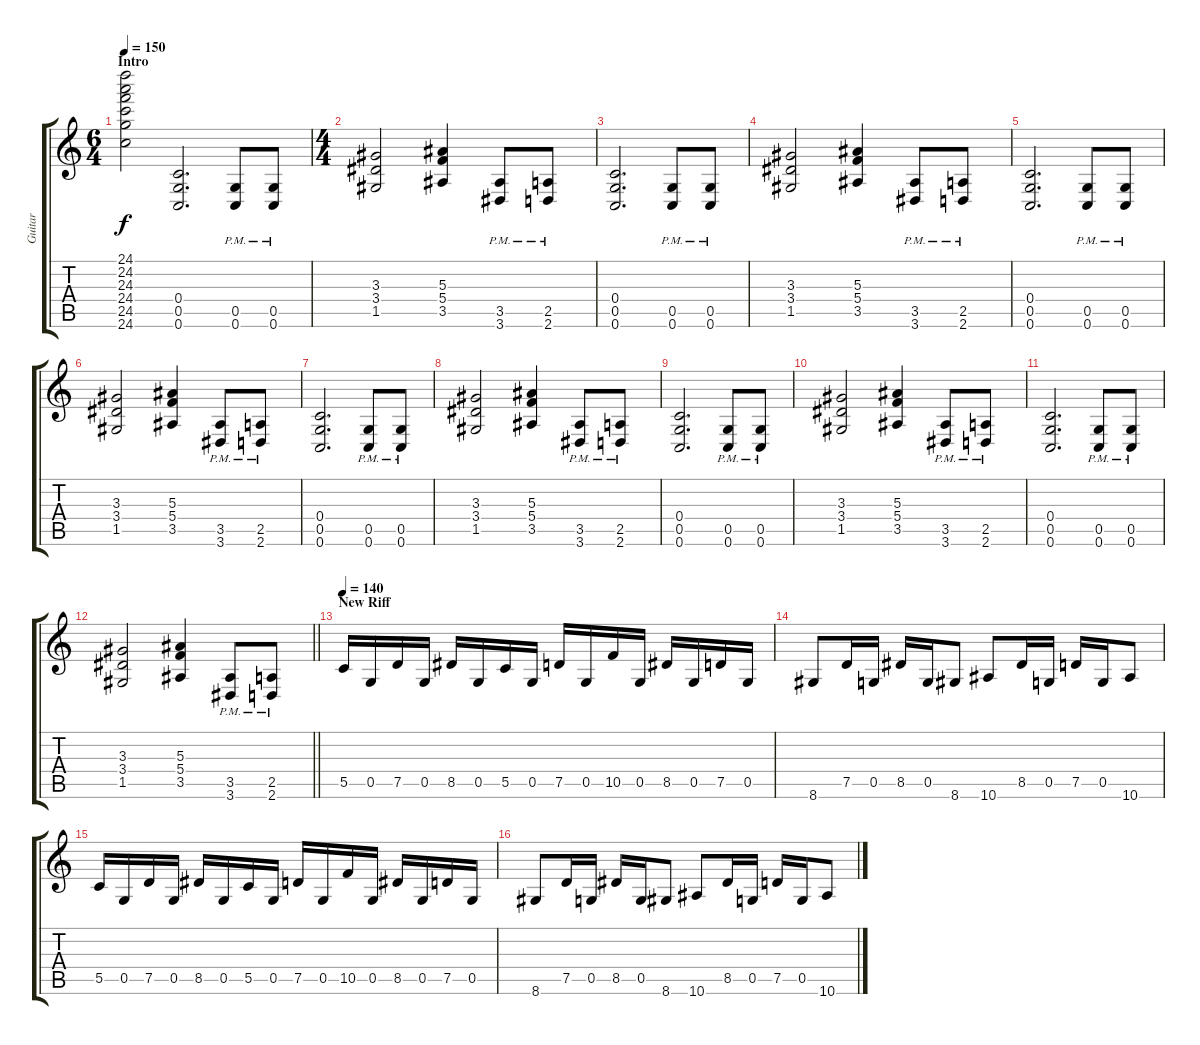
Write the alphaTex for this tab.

\track ("Guitar" "Guitar") {instrument distortionguitar}
\staff {score tabs}
\tuning (D4 A3 F3 C3 G2 C2) {hide}
\ts (6 4)
\section ("" "Intro")
\tempo 150
\clef g2
\ks c
(24.1 24.2 24.3 24.4 24.5 24.6).2{dy f instrument reversecymbal} (0.4 0.5 0.6).2{d instrument overdrivenguitar} (0.5{pm} 0.6{pm}).8 (0.5{pm} 0.6{pm}).8 |
\ts (4 4)
(3.3 3.4 1.5).2 (5.3 5.4 3.5).4 (3.5{pm} 3.6{pm}).8 (2.5{pm} 2.6{pm}).8 |
(0.4 0.5 0.6).2{d} (0.5{pm} 0.6{pm}).8 (0.5{pm} 0.6{pm}).8 |
(3.3 3.4 1.5).2 (5.3 5.4 3.5).4 (3.5{pm} 3.6{pm}).8 (2.5{pm} 2.6{pm}).8 |
(0.4 0.5 0.6).2{d} (0.5{pm} 0.6{pm}).8 (0.5{pm} 0.6{pm}).8 |
(3.3 3.4 1.5).2 (5.3 5.4 3.5).4 (3.5{pm} 3.6{pm}).8 (2.5{pm} 2.6{pm}).8 |
(0.4 0.5 0.6).2{d} (0.5{pm} 0.6{pm}).8 (0.5{pm} 0.6{pm}).8 |
(3.3 3.4 1.5).2 (5.3 5.4 3.5).4 (3.5{pm} 3.6{pm}).8 (2.5{pm} 2.6{pm}).8 |
(0.4 0.5 0.6).2{d} (0.5{pm} 0.6{pm}).8 (0.5{pm} 0.6{pm}).8 |
(3.3 3.4 1.5).2 (5.3 5.4 3.5).4 (3.5{pm} 3.6{pm}).8 (2.5{pm} 2.6{pm}).8 |
(0.4 0.5 0.6).2{d} (0.5{pm} 0.6{pm}).8 (0.5{pm} 0.6{pm}).8 |
\barLineRight lightlight
(3.3 3.4 1.5).2 (5.3 5.4 3.5).4 (3.5{pm} 3.6{pm}).8 (2.5{pm} 2.6{pm}).8 |
\section ("" "New Riff")
\tempo 140
5.5.16 0.5.16 7.5.16 0.5.16 8.5.16 0.5.16 5.5.16 0.5.16 7.5.16 0.5.16 10.5.16 0.5.16 8.5.16 0.5.16 7.5.16 0.5.16 |
8.6.8 7.5.16 0.5.16 8.5.16 0.5.16 8.6.8 10.6.8 8.5.16 0.5.16 7.5.16 0.5.16 10.6.8 |
5.5.16 0.5.16 7.5.16 0.5.16 8.5.16 0.5.16 5.5.16 0.5.16 7.5.16 0.5.16 10.5.16 0.5.16 8.5.16 0.5.16 7.5.16 0.5.16 |
8.6.8 7.5.16 0.5.16 8.5.16 0.5.16 8.6.8 10.6.8 8.5.16 0.5.16 7.5.16 0.5.16 10.6.8
